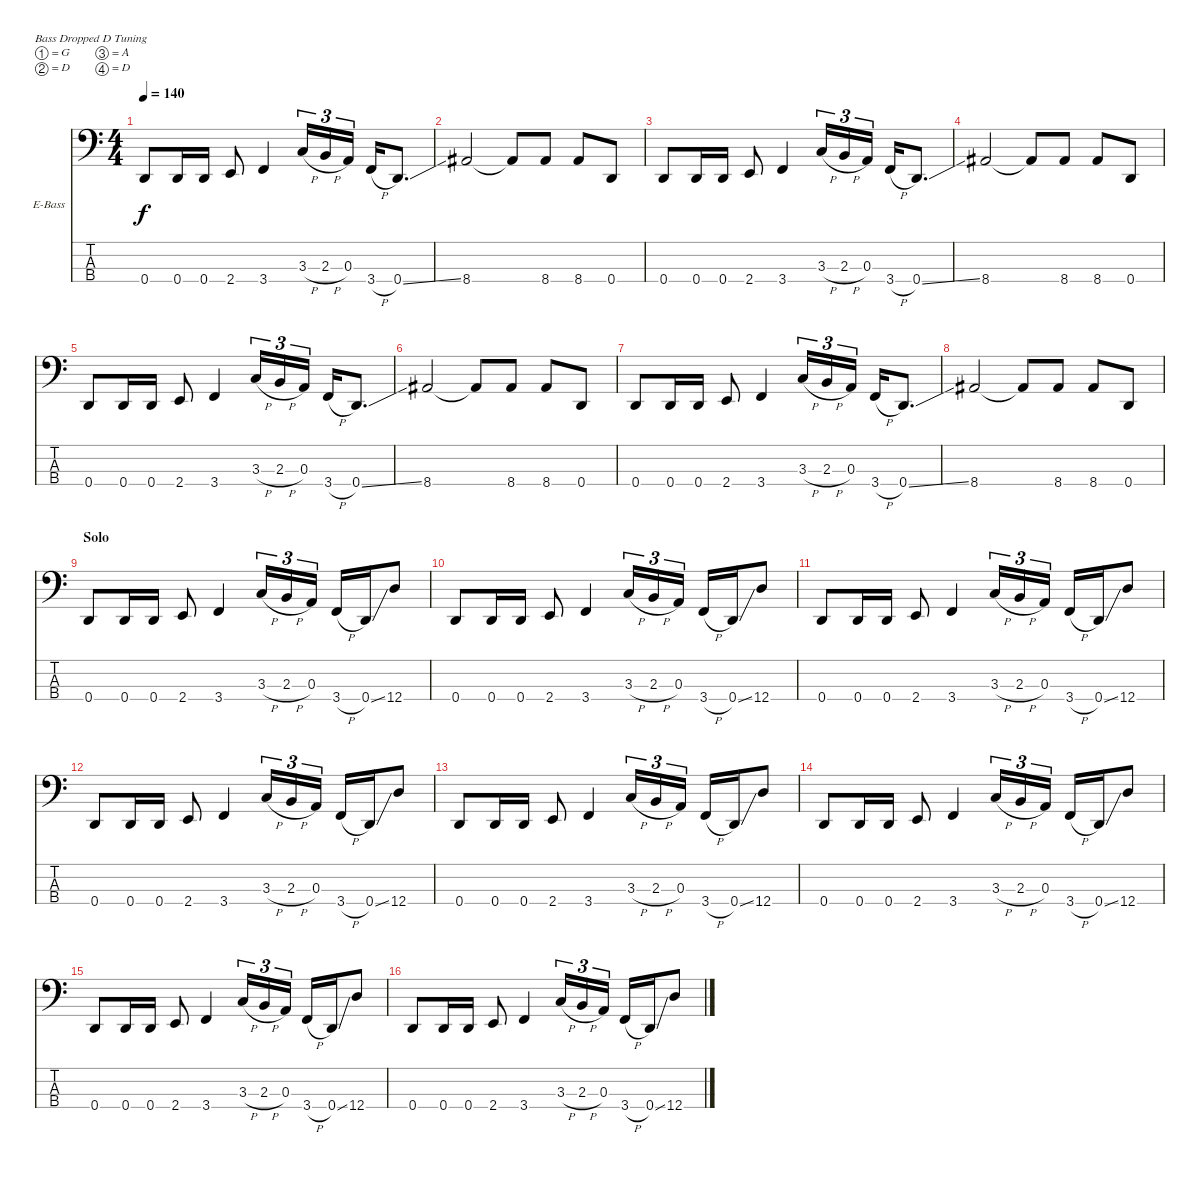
\defaultSystemsLayout 4
\bracketExtendMode nobrackets
\firstSystemTrackNameOrientation horizontal
\otherSystemsTrackNameOrientation horizontal
\track ("Jeff Ament (Drop D)" "E-Bass") {instrument electricbassfinger}
\staff {score tabs}
\tuning (G2 D2 A1 D1)
\ts (4 4)
\tempo 140
\clef f4
\scale
0.25
\ks c
0.4.8{dy f} 0.4.16 0.4.16 2.4.8 3.4.4 3.3{h}.16{tu (3 2)} 2.3{h}.16{tu (3 2)} 0.3.16{tu (3 2)} 3.4{h}.16 0.4{ss}.8{d} |
\scale
0.25 8.4.2 8.4{t}.8 8.4.8 8.4.8 0.4.8 |
\scale
0.25 0.4.8 0.4.16 0.4.16 2.4.8 3.4.4 3.3{h}.16{tu (3 2)} 2.3{h}.16{tu (3 2)} 0.3.16{tu (3 2)} 3.4{h}.16 0.4{ss}.8{d} |
\scale
0.25 8.4.2 8.4{t}.8 8.4.8 8.4.8 0.4.8 |
\scale
0.25 0.4.8 0.4.16 0.4.16 2.4.8 3.4.4 3.3{h}.16{tu (3 2)} 2.3{h}.16{tu (3 2)} 0.3.16{tu (3 2)} 3.4{h}.16 0.4{ss}.8{d} |
\scale
0.25 8.4.2 8.4{t}.8 8.4.8 8.4.8 0.4.8 |
\scale
0.25 0.4.8 0.4.16 0.4.16 2.4.8 3.4.4 3.3{h}.16{tu (3 2)} 2.3{h}.16{tu (3 2)} 0.3.16{tu (3 2)} 3.4{h}.16 0.4{ss}.8{d} |
\scale
0.25 8.4.2 8.4{t}.8 8.4.8 8.4.8 0.4.8 |
\section ("" "Solo")
\scale
0.25 0.4.8 0.4.16 0.4.16 2.4.8 3.4.4 3.3{h}.16{tu (3 2)} 2.3{h}.16{tu (3 2)} 0.3.16{tu (3 2)} 3.4{h}.16 0.4{ss}.16 12.4.8 |
\scale
0.25 0.4.8 0.4.16 0.4.16 2.4.8 3.4.4 3.3{h}.16{tu (3 2)} 2.3{h}.16{tu (3 2)} 0.3.16{tu (3 2)} 3.4{h}.16 0.4{ss}.16 12.4.8 |
\scale
0.25 0.4.8 0.4.16 0.4.16 2.4.8 3.4.4 3.3{h}.16{tu (3 2)} 2.3{h}.16{tu (3 2)} 0.3.16{tu (3 2)} 3.4{h}.16 0.4{ss}.16 12.4.8 |
\scale
0.25 0.4.8 0.4.16 0.4.16 2.4.8 3.4.4 3.3{h}.16{tu (3 2)} 2.3{h}.16{tu (3 2)} 0.3.16{tu (3 2)} 3.4{h}.16 0.4{ss}.16 12.4.8 |
\scale
0.25 0.4.8 0.4.16 0.4.16 2.4.8 3.4.4 3.3{h}.16{tu (3 2)} 2.3{h}.16{tu (3 2)} 0.3.16{tu (3 2)} 3.4{h}.16 0.4{ss}.16 12.4.8 |
\scale
0.25 0.4.8 0.4.16 0.4.16 2.4.8 3.4.4 3.3{h}.16{tu (3 2)} 2.3{h}.16{tu (3 2)} 0.3.16{tu (3 2)} 3.4{h}.16 0.4{ss}.16 12.4.8 |
\scale
0.25 0.4.8 0.4.16 0.4.16 2.4.8 3.4.4 3.3{h}.16{tu (3 2)} 2.3{h}.16{tu (3 2)} 0.3.16{tu (3 2)} 3.4{h}.16 0.4{ss}.16 12.4.8 |
\scale
0.25 0.4.8 0.4.16 0.4.16 2.4.8 3.4.4 3.3{h}.16{tu (3 2)} 2.3{h}.16{tu (3 2)} 0.3.16{tu (3 2)} 3.4{h}.16 0.4{ss}.16 12.4.8
